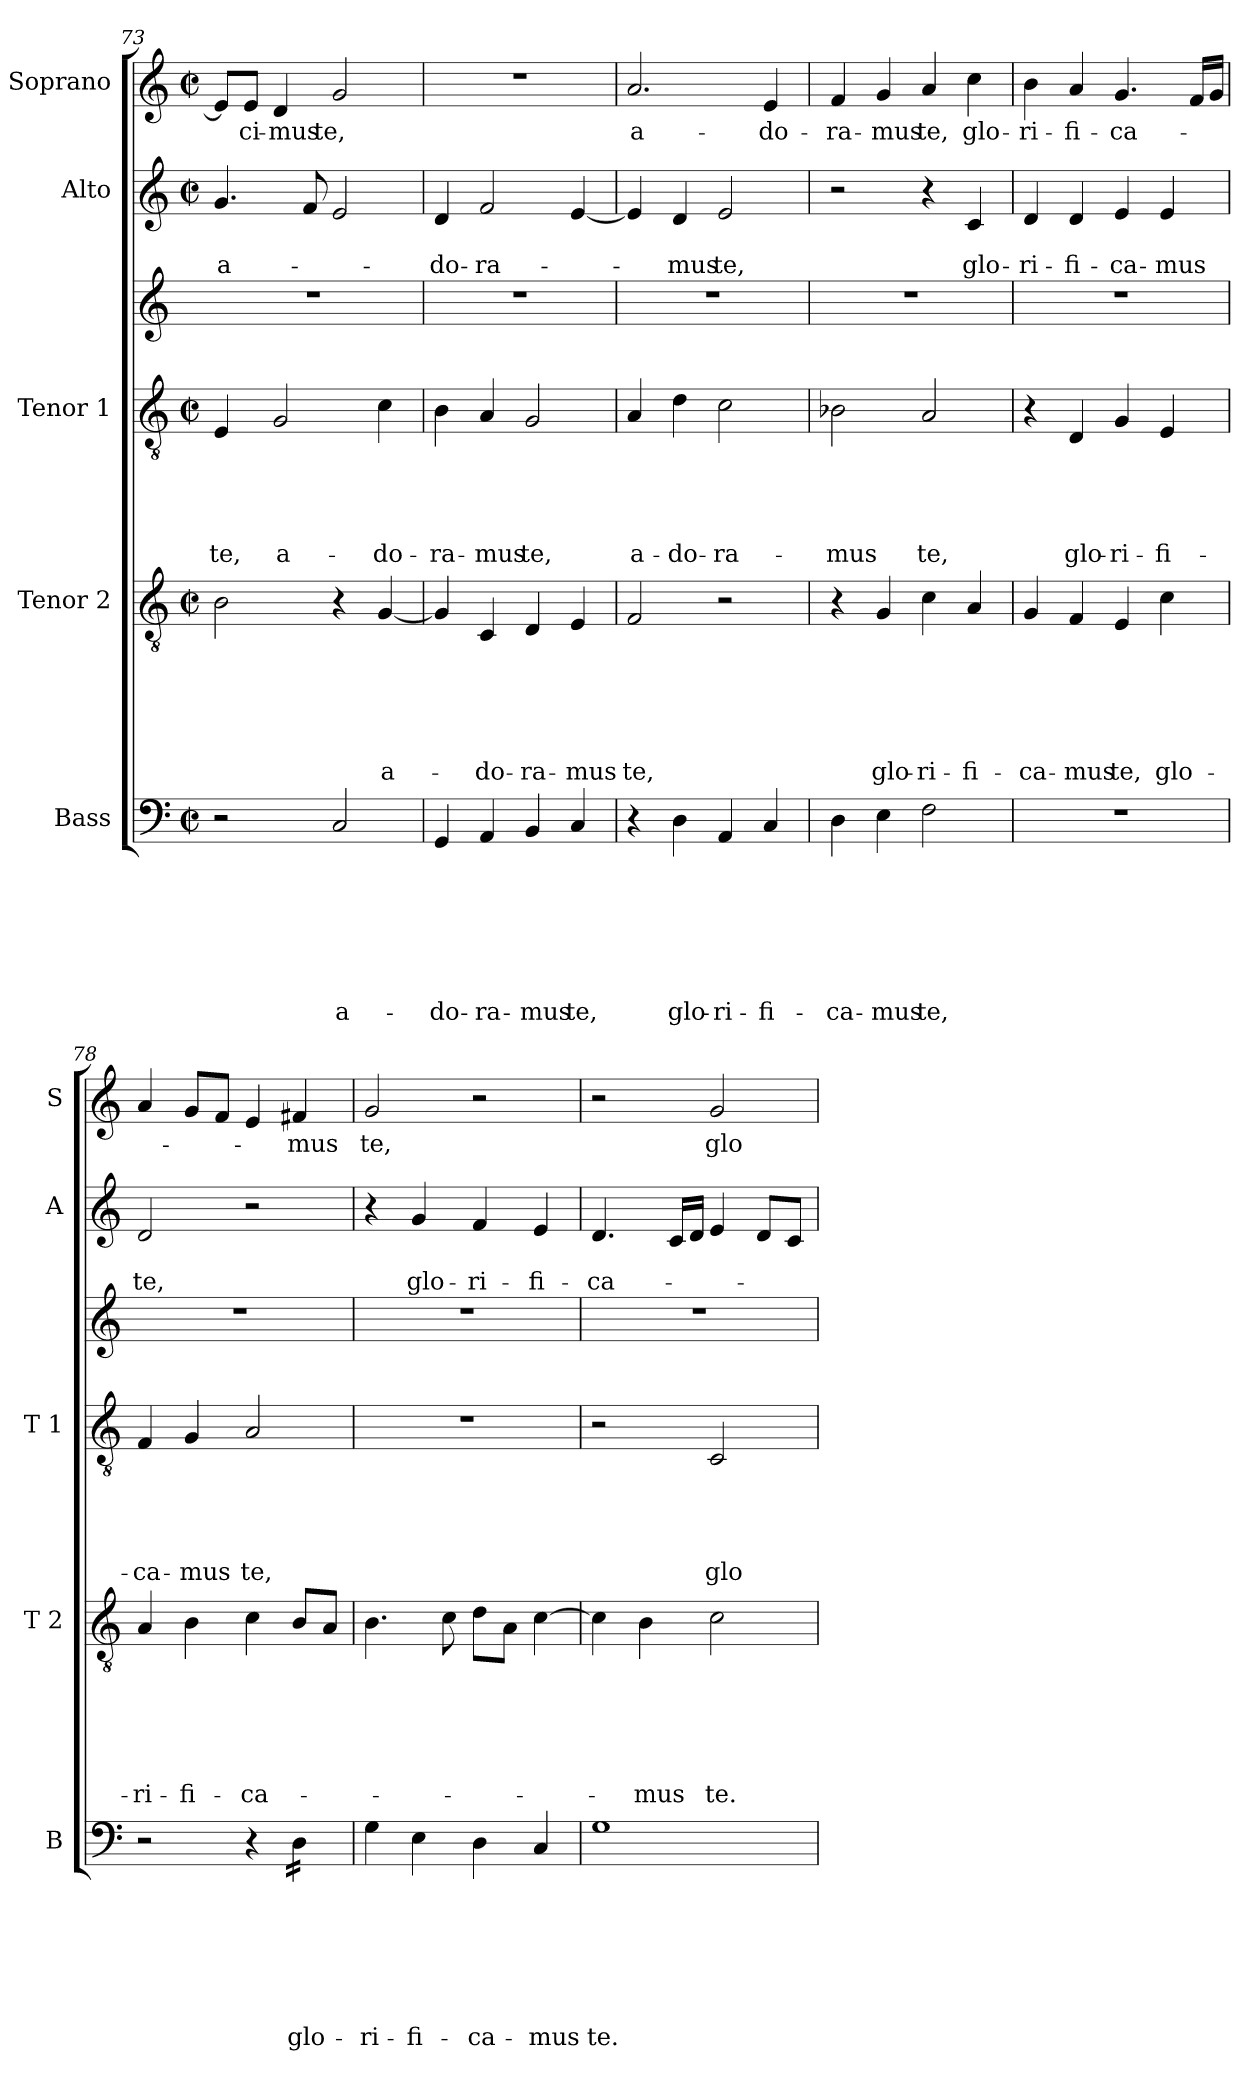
**kern	**text	**text	**text	**text	**text	**text	**text	**kern	**text	**text	**text	**text	**text	**text	**kern	**text	**text	**text	**text	**text	**kern	**kern	**text	**text	**kern	**text
*part6	*part6	*part6	*part6	*part6	*part6	*part6	*part6	*part5	*part5	*part5	*part5	*part5	*part5	*part5	*part4	*part4	*part4	*part4	*part4	*part4	*part3	*part2	*part2	*part2	*part1	*part1
*staff6	*staff6	*staff6	*staff6	*staff6	*staff6	*staff6	*staff6	*staff5	*staff5	*staff5	*staff5	*staff5	*staff5	*staff5	*staff4	*staff4	*staff4	*staff4	*staff4	*staff4	*staff3	*staff2	*staff2	*staff2	*staff1	*staff1
*I"Bass	*	*	*	*	*	*	*	*I"Tenor 2	*	*	*	*	*	*	*I"Tenor 1	*	*	*	*	*	*	*I"Alto	*	*	*I"Soprano	*
*I'B	*	*	*	*	*	*	*	*I'T 2	*	*	*	*	*	*	*I'T 1	*	*	*	*	*	*	*I'A	*	*	*I'S	*
!!LO:PB:g=z
*clefF4	*	*	*	*	*	*	*	*clefGv2	*	*	*	*	*	*	*clefGv2	*	*	*	*	*	*clefG2	*clefG2	*	*	*clefG2	*
*k[]	*	*	*	*	*	*	*	*k[]	*	*	*	*	*	*	*k[]	*	*	*	*	*	*k[]	*k[]	*	*	*k[]	*
*C:	*	*	*	*	*	*	*	*C:	*	*	*	*	*	*	*C:	*	*	*	*	*	*C:	*C:	*	*	*C:	*
*M2/2	*	*	*	*	*	*	*	*M2/2	*	*	*	*	*	*	*M2/2	*	*	*	*	*	*	*M2/2	*	*	*M2/2	*
*met(c|)	*	*	*	*	*	*	*	*met(c|)	*	*	*	*	*	*	*met(c|)	*	*	*	*	*	*	*met(c|)	*	*	*met(c|)	*
=73	=73	=73	=73	=73	=73	=73	=73	=73	=73	=73	=73	=73	=73	=73	=73	=73	=73	=73	=73	=73	=73	=73	=73	=73	=73	=73
!	!	!	!	!	!	!	!	!	!	!	!	!	!	!	!	!	!	!	!	!LO:LY:b	!	!	!	!LO:LY:b	!	!
2r	.	.	.	.	.	.	.	2B\	.	.	.	.	.	.	4E/	.	.	.	.	te,	1r	4.g/	.	a-	8e/L]	.
!	!	!	!	!	!	!	!	!	!	!	!	!	!	!	!	!	!	!	!	!	!	!	!	!	!	!LO:LY:b
.	.	.	.	.	.	.	.	.	.	.	.	.	.	.	.	.	.	.	.	.	.	.	.	.	8e/J	-ci-
!	!	!	!	!	!	!	!	!	!	!	!	!	!	!	!	!	!	!	!	!LO:LY:b	!	!	!	!	!	!LO:LY:b
.	.	.	.	.	.	.	.	.	.	.	.	.	.	.	2G/	.	.	.	.	a-	.	.	.	.	4d/	-mus
.	.	.	.	.	.	.	.	.	.	.	.	.	.	.	.	.	.	.	.	.	.	8f/	.	.	.	.
!	!	!	!	!	!	!	!LO:LY:b	!	!	!	!	!	!	!	!	!	!	!	!	!	!	!	!	!	!	!LO:LY:b
2C/	.	.	.	.	.	.	a-	4r	.	.	.	.	.	.	.	.	.	.	.	.	.	2e/	.	.	2g/	te,
!	!	!	!	!	!	!	!	!	!	!	!	!	!	!LO:LY:b	!	!	!	!	!	!LO:LY:b	!	!	!	!	!	!
.	.	.	.	.	.	.	.	[<4G/	.	.	.	.	.	a-	4c\	.	.	.	.	-do-	.	.	.	.	.	.
=74	=74	=74	=74	=74	=74	=74	=74	=74	=74	=74	=74	=74	=74	=74	=74	=74	=74	=74	=74	=74	=74	=74	=74	=74	=74	=74
!	!	!	!	!	!	!	!LO:LY:b	!	!	!	!	!	!	!	!	!	!	!	!	!LO:LY:b	!	!	!	!LO:LY:b	!	!
4GG/	.	.	.	.	.	.	-do-	4G/]	.	.	.	.	.	.	4B\	.	.	.	.	-ra-	1r	4d/	.	-do-	1r	.
!	!	!	!	!	!	!	!LO:LY:b	!	!	!	!	!	!	!LO:LY:b	!	!	!	!	!	!LO:LY:b	!	!	!	!LO:LY:b	!	!
4AA/	.	.	.	.	.	.	-ra-	4C/	.	.	.	.	.	-do-	4A/	.	.	.	.	-mus	.	2f/	.	-ra-	.	.
!	!	!	!	!	!	!	!LO:LY:b	!	!	!	!	!	!	!LO:LY:b	!	!	!	!	!	!LO:LY:b	!	!	!	!	!	!
4BB/	.	.	.	.	.	.	-mus	4D/	.	.	.	.	.	-ra-	2G/	.	.	.	.	te,	.	.	.	.	.	.
!	!	!	!	!	!	!	!LO:LY:b	!	!	!	!	!	!	!LO:LY:b	!	!	!	!	!	!	!	!	!	!	!	!
4C/	.	.	.	.	.	.	te,	4E/	.	.	.	.	.	-mus	.	.	.	.	.	.	.	[<4e/	.	.	.	.
=75	=75	=75	=75	=75	=75	=75	=75	=75	=75	=75	=75	=75	=75	=75	=75	=75	=75	=75	=75	=75	=75	=75	=75	=75	=75	=75
!	!	!	!	!	!	!	!	!	!	!	!	!	!	!LO:LY:b	!	!	!	!	!	!LO:LY:b	!	!	!	!	!	!LO:LY:b
4r	.	.	.	.	.	.	.	2F/	.	.	.	.	.	te,	4A/	.	.	.	.	a-	1r	4e/]	.	.	2.a/	a-
!	!	!	!	!	!	!	!LO:LY:b	!	!	!	!	!	!	!	!	!	!	!	!	!LO:LY:b	!	!	!	!LO:LY:b	!	!
4D\	.	.	.	.	.	.	glo-	.	.	.	.	.	.	.	4d\	.	.	.	.	-do-	.	4d/	.	-mus	.	.
!	!	!	!	!	!	!	!LO:LY:b	!	!	!	!	!	!	!	!	!	!	!	!	!LO:LY:b	!	!	!	!LO:LY:b	!	!
4AA/	.	.	.	.	.	.	-ri-	2r	.	.	.	.	.	.	2c\	.	.	.	.	-ra-	.	2e/	.	te,	.	.
!	!	!	!	!	!	!	!LO:LY:b	!	!	!	!	!	!	!	!	!	!	!	!	!	!	!	!	!	!	!LO:LY:b
4C/	.	.	.	.	.	.	-fi-	.	.	.	.	.	.	.	.	.	.	.	.	.	.	.	.	.	4e/	-do-
=76	=76	=76	=76	=76	=76	=76	=76	=76	=76	=76	=76	=76	=76	=76	=76	=76	=76	=76	=76	=76	=76	=76	=76	=76	=76	=76
!	!	!	!	!	!	!	!LO:LY:b	!	!	!	!	!	!	!	!	!	!	!	!	!LO:LY:b	!	!	!	!	!	!LO:LY:b
4D\	.	.	.	.	.	.	-ca-	4r	.	.	.	.	.	.	2B-X\	.	.	.	.	-mus	1r	2r	.	.	4f/	-ra-
!	!	!	!	!	!	!	!LO:LY:b	!	!	!	!	!	!	!LO:LY:b	!	!	!	!	!	!	!	!	!	!	!	!LO:LY:b
4E\	.	.	.	.	.	.	-mus	4G/	.	.	.	.	.	glo-	.	.	.	.	.	.	.	.	.	.	4g/	-mus
!	!	!	!	!	!	!	!LO:LY:b	!	!	!	!	!	!	!LO:LY:b	!	!	!	!	!	!LO:LY:b	!	!	!	!	!	!LO:LY:b
2F\	.	.	.	.	.	.	te,	4c\	.	.	.	.	.	-ri-	2A/	.	.	.	.	te,	.	4r	.	.	4a/	te,
!	!	!	!	!	!	!	!	!	!	!	!	!	!	!LO:LY:b	!	!	!	!	!	!	!	!	!	!LO:LY:b	!	!LO:LY:b
.	.	.	.	.	.	.	.	4A/	.	.	.	.	.	-fi-	.	.	.	.	.	.	.	4c/	.	glo-	4cc\	glo-
=77	=77	=77	=77	=77	=77	=77	=77	=77	=77	=77	=77	=77	=77	=77	=77	=77	=77	=77	=77	=77	=77	=77	=77	=77	=77	=77
!	!	!	!	!	!	!	!	!	!	!	!	!	!	!LO:LY:b	!	!	!	!	!	!	!	!	!	!LO:LY:b	!	!LO:LY:b
1r	.	.	.	.	.	.	.	4G/	.	.	.	.	.	-ca-	4r	.	.	.	.	.	1r	4d/	.	-ri-	4b\	-ri-
!	!	!	!	!	!	!	!	!	!	!	!	!	!	!LO:LY:b	!	!	!	!	!	!LO:LY:b	!	!	!	!LO:LY:b	!	!LO:LY:b
.	.	.	.	.	.	.	.	4F/	.	.	.	.	.	-mus	4D/	.	.	.	.	glo-	.	4d/	.	-fi-	4a/	-fi-
!	!	!	!	!	!	!	!	!	!	!	!	!	!	!LO:LY:b	!	!	!	!	!	!LO:LY:b	!	!	!	!LO:LY:b	!	!LO:LY:b
.	.	.	.	.	.	.	.	4E/	.	.	.	.	.	te,	4G/	.	.	.	.	-ri-	.	4e/	.	-ca-	4.g/	-ca-
!	!	!	!	!	!	!	!	!	!	!	!	!	!	!LO:LY:b	!	!	!	!	!	!LO:LY:b	!	!	!	!LO:LY:b	!	!
.	.	.	.	.	.	.	.	4c\	.	.	.	.	.	glo-	4E/	.	.	.	.	-fi-	.	4e/	.	-mus	.	.
.	.	.	.	.	.	.	.	.	.	.	.	.	.	.	.	.	.	.	.	.	.	.	.	.	16f/LL	.
.	.	.	.	.	.	.	.	.	.	.	.	.	.	.	.	.	.	.	.	.	.	.	.	.	16g/JJ	.
=78	=78	=78	=78	=78	=78	=78	=78	=78	=78	=78	=78	=78	=78	=78	=78	=78	=78	=78	=78	=78	=78	=78	=78	=78	=78	=78
!	!	!	!	!	!	!	!	!	!	!	!	!	!	!LO:LY:b	!	!	!	!	!	!LO:LY:b	!	!	!	!LO:LY:b	!	!
2r	.	.	.	.	.	.	.	4A/	.	.	.	.	.	-ri-	4F/	.	.	.	.	-ca-	1r	2d/	.	te,	4a/	.
!	!	!	!	!	!	!	!	!	!	!	!	!	!	!LO:LY:b	!	!	!	!	!	!LO:LY:b:rj	!	!	!	!	!	!
.	.	.	.	.	.	.	.	4B\	.	.	.	.	.	-fi-	4G/	.	.	.	.	-mus	.	.	.	.	8g/L	.
.	.	.	.	.	.	.	.	.	.	.	.	.	.	.	.	.	.	.	.	.	.	.	.	.	8f/J	.
!	!	!	!	!	!	!	!	!	!	!	!	!	!	!LO:LY:b	!	!	!	!	!	!LO:LY:b	!	!	!	!	!	!
4r	.	.	.	.	.	.	.	4c\	.	.	.	.	.	-ca-	2A/	.	.	.	.	te,	.	2r	.	.	4e/	.
!	!	!	!	!	!	!	!LO:LY:b	!	!	!	!	!	!	!	!	!	!	!	!	!	!	!	!	!	!	!LO:LY:b
*tremolo	*	*	*	*	*	*	*	*	*	*	*	*	*	*	*	*	*	*	*	*	*	*	*	*	*	*
16D\LL	.	.	.	.	.	.	glo-	8B/L	.	.	.	.	.	.	.	.	.	.	.	.	.	.	.	.	4f#X/	-mus
16D\	.	.	.	.	.	.	.	.	.	.	.	.	.	.	.	.	.	.	.	.	.	.	.	.	.	.
16D\	.	.	.	.	.	.	.	8A/J	.	.	.	.	.	.	.	.	.	.	.	.	.	.	.	.	.	.
16D\JJ	.	.	.	.	.	.	.	.	.	.	.	.	.	.	.	.	.	.	.	.	.	.	.	.	.	.
*Xtremolo	*	*	*	*	*	*	*	*	*	*	*	*	*	*	*	*	*	*	*	*	*	*	*	*	*	*
!!LO:LB:g=z
=79	=79	=79	=79	=79	=79	=79	=79	=79	=79	=79	=79	=79	=79	=79	=79	=79	=79	=79	=79	=79	=79	=79	=79	=79	=79	=79
!	!	!	!	!	!	!	!LO:LY:b	!	!	!	!	!	!	!	!	!	!	!	!	!	!	!	!	!	!	!LO:LY:b
4G\	.	.	.	.	.	.	-ri-	4.B\	.	.	.	.	.	.	1r	.	.	.	.	.	1r	4r	.	.	2g/	te,
!	!	!	!	!	!	!	!LO:LY:b	!	!	!	!	!	!	!	!	!	!	!	!	!	!	!	!	!LO:LY:b	!	!
4E\	.	.	.	.	.	.	-fi-	.	.	.	.	.	.	.	.	.	.	.	.	.	.	4g/	.	glo-	.	.
.	.	.	.	.	.	.	.	8c\	.	.	.	.	.	.	.	.	.	.	.	.	.	.	.	.	.	.
!	!	!	!	!	!	!	!LO:LY:b	!	!	!	!	!	!	!	!	!	!	!	!	!	!	!	!	!LO:LY:b	!	!
4D\	.	.	.	.	.	.	-ca-	8d\L	.	.	.	.	.	.	.	.	.	.	.	.	.	4f/	.	-ri-	2r	.
.	.	.	.	.	.	.	.	8A\J	.	.	.	.	.	.	.	.	.	.	.	.	.	.	.	.	.	.
!	!	!	!	!	!	!	!LO:LY:b	!	!	!	!	!	!	!	!	!	!	!	!	!	!	!	!	!LO:LY:b	!	!
4C/	.	.	.	.	.	.	-mus	[>4c\	.	.	.	.	.	.	.	.	.	.	.	.	.	4e/	.	-fi-	.	.
=80	=80	=80	=80	=80	=80	=80	=80	=80	=80	=80	=80	=80	=80	=80	=80	=80	=80	=80	=80	=80	=80	=80	=80	=80	=80	=80
!	!	!	!	!	!	!	!LO:LY:b	!	!	!	!	!	!	!	!	!	!	!	!	!	!	!	!	!LO:LY:b	!	!
1G	.	.	.	.	.	.	te.	4c\]	.	.	.	.	.	.	2r	.	.	.	.	.	1r	4.d/	.	-ca-	2r	.
!	!	!	!	!	!	!	!	!	!	!	!	!	!	!LO:LY:b	!	!	!	!	!	!	!	!	!	!	!	!
.	.	.	.	.	.	.	.	4B\	.	.	.	.	.	-mus	.	.	.	.	.	.	.	.	.	.	.	.
.	.	.	.	.	.	.	.	.	.	.	.	.	.	.	.	.	.	.	.	.	.	16c/LL	.	.	.	.
.	.	.	.	.	.	.	.	.	.	.	.	.	.	.	.	.	.	.	.	.	.	16d/JJ	.	.	.	.
!	!	!	!	!	!	!	!	!	!	!	!	!	!	!LO:LY:b	!	!	!	!	!	!LO:LY:b	!	!	!	!	!	!LO:LY:b
.	.	.	.	.	.	.	.	2c\	.	.	.	.	.	te.	2C/	.	.	.	.	glo-	.	4e/	.	.	2g/	glo-
.	.	.	.	.	.	.	.	.	.	.	.	.	.	.	.	.	.	.	.	.	.	8d/L	.	.	.	.
.	.	.	.	.	.	.	.	.	.	.	.	.	.	.	.	.	.	.	.	.	.	8c/J	.	.	.	.
=	=	=	=	=	=	=	=	=	=	=	=	=	=	=	=	=	=	=	=	=	=	=	=	=	=	=
*-	*-	*-	*-	*-	*-	*-	*-	*-	*-	*-	*-	*-	*-	*-	*-	*-	*-	*-	*-	*-	*-	*-	*-	*-	*-	*-
